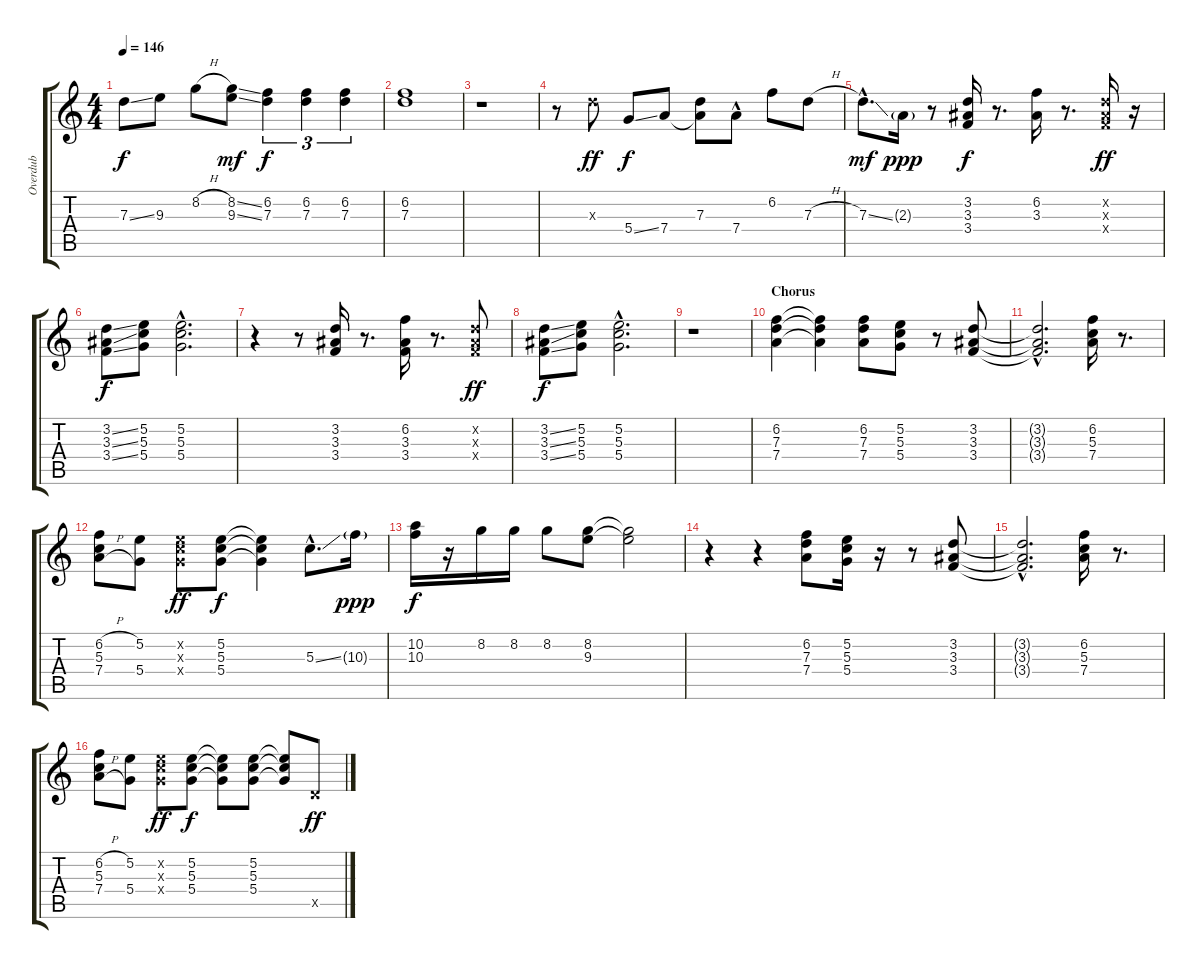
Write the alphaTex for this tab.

\track ("Overdub" "Overdub") {instrument fretlessbass}
\staff {score tabs}
\tuning (E4 B3 G3 D3 A2 E2) {hide}
\ts (4 4)
\tempo 146
\clef g2
\ks c
7.3{ss}.8{dy f} 9.3.8 8.2{h}.8 (8.2{ss} 9.3{ss}).8{dy mf} (6.2 7.3).4{tu (3 2) dy f} (6.2 7.3).4{tu (3 2)} (6.2 7.3).4{tu (3 2)} |
(6.2 7.3).1 |
r.1 |
r.8 7.3{x}.8{dy ff} 5.4{ss}.8{dy f} 7.4.8 (7.3 7.4{t}).8 7.4{hac}.8 6.2.8 7.3{h}.8 |
7.3{ss hac}.8{d dy mf} 2.3{g}.16{dy ppp} r.8 (3.2 3.3 3.4).16{dy f} r.8{d} (6.2 3.3).16 r.8{d} (3.2{x} 3.3{x} 3.4{x}).16{dy ff} r.16 |
(3.2{ss} 3.3{ss} 3.4{ss}).8{dy f} (5.2 5.3 5.4).8 (5.2{hac} 5.3{hac} 5.4{hac}).2{d} |
r.4 r.8 (3.2 3.3 3.4).16 r.8{d} (6.2 3.3 3.4).16 r.8{d} (3.2{x} 3.3{x} 3.4{x}).8{dy ff} |
(3.2{ss} 3.3{ss} 3.4{ss}).8{dy f} (5.2 5.3 5.4).8 (5.2{hac} 5.3{hac} 5.4{hac}).2{d} |
r.1 |
\section ("" "Chorus")
(6.2 7.3 7.4).4 (6.2{t} 7.3{t} 7.4{t}).4 (6.2 7.3 7.4).8 (5.2 5.3 5.4).8 r.8 (3.2 3.3 3.4).8 |
(3.2{hac t} 3.3{hac t} 3.4{hac t}).2{d} (6.2 5.3 7.4).16 r.8{d} |
(6.2{h} 5.3 7.4{h}).8 (5.2 5.4).8 (5.2{x} 5.3{x} 5.4{x}).8{dy ff} (5.2 5.3 5.4).8{dy f} (5.2{t} 5.3{t} 5.4{t}).4 5.3{ss hac}.8{d} 10.3{g}.16{dy ppp} |
(10.2 10.3).16{dy f} r.16 8.2.16 8.2.16 8.2.8 (8.2 9.3).8 (8.2{t} 9.3{t}).2 |
r.4 r.4 (6.2 7.3 7.4).8 (5.2 5.3 5.4).16 r.16 r.8 (3.2 3.3 3.4).8 |
(3.2{hac t} 3.3{hac t} 3.4{hac t}).2{d} (6.2 5.3 7.4).16 r.8{d} |
(6.2{h} 5.3 7.4{h}).8 (5.2 5.4).8 (5.2{x} 5.3{x} 5.4{x}).8{dy ff} (5.2 5.3 5.4).8{dy f} (5.2{t} 5.3{t} 5.4{t}).8 (5.2 5.3 5.4).8 (5.2{t} 5.3{t} 5.4{t}).8 5.5{x}.8{dy ff}
